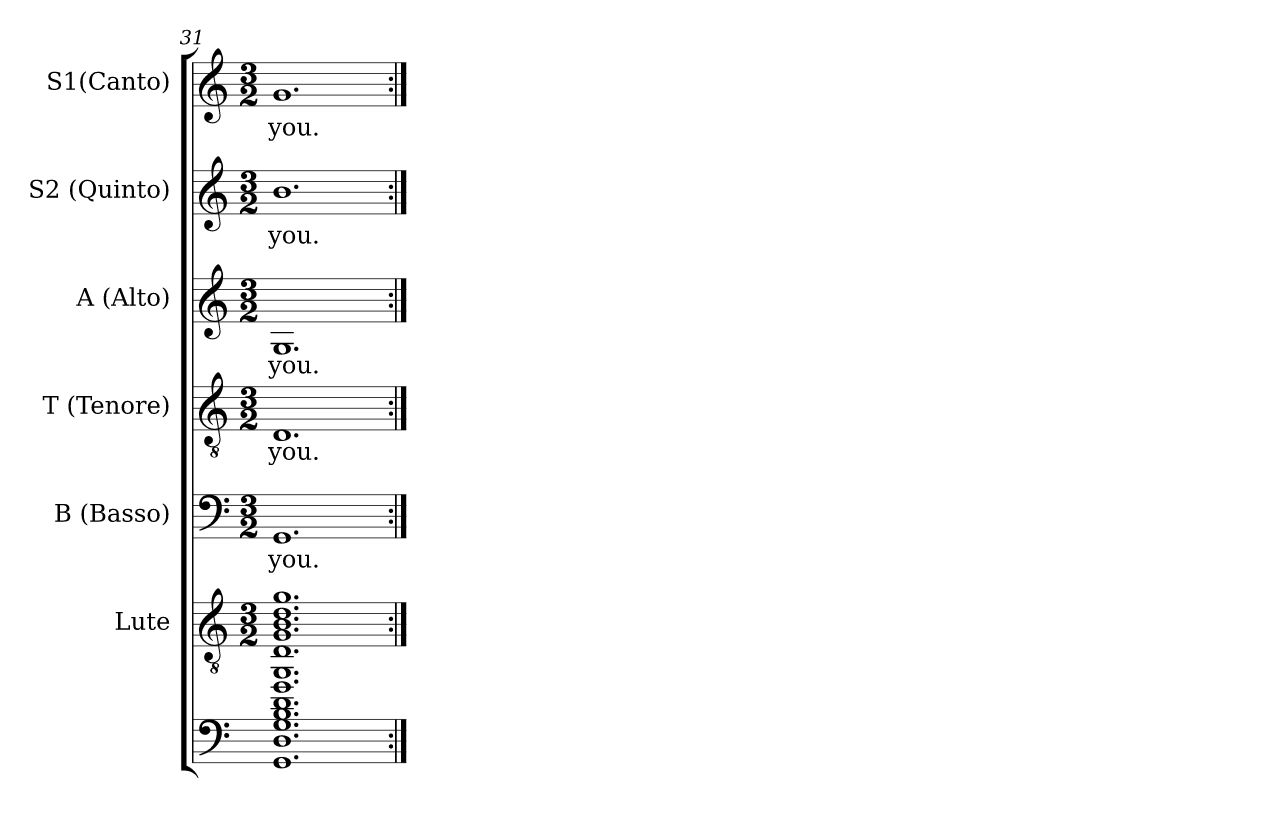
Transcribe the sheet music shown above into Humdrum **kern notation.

**kern	**kern	**kern	**text	**kern	**text	**kern	**text	**kern	**text	**kern	**text
*part7	*part6	*part5	*part5	*part4	*part4	*part3	*part3	*part2	*part2	*part1	*part1
*staff7	*staff6	*staff5	*staff5	*staff4	*staff4	*staff3	*staff3	*staff2	*staff2	*staff1	*staff1
*	*I"Lute	*I"B (Basso)	*	*I"T (Tenore)	*	*I"A (Alto)	*	*I"S2 (Quinto)	*	*I"S1(Canto)	*
*	*clefGv2	*clefF4	*	*clefGv2	*	*clefG2	*	*clefG2	*	*clefG2	*
*k[]	*k[]	*k[]	*	*k[]	*	*k[]	*	*k[]	*	*k[]	*
*C:	*C:	*C:	*	*C:	*	*C:	*	*C:	*	*C:	*
*	*M3/2	*M3/2	*	*M3/2	*	*M3/2	*	*M3/2	*	*M3/2	*
=31	=31	=31	=31	=31	=31	=31	=31	=31	=31	=31	=31
1.GG 1.D 1.G 1.B 1.d 1.g	1.GG 1.D 1.G 1.B 1.d 1.g	1.GG	you.	1.D	you.	1.G	you.	1.b	you.	1.g	you.
=:|!	=:|!	=:|!	=:|!	=:|!	=:|!	=:|!	=:|!	=:|!	=:|!	=:|!	=:|!
*-	*-	*-	*-	*-	*-	*-	*-	*-	*-	*-	*-
